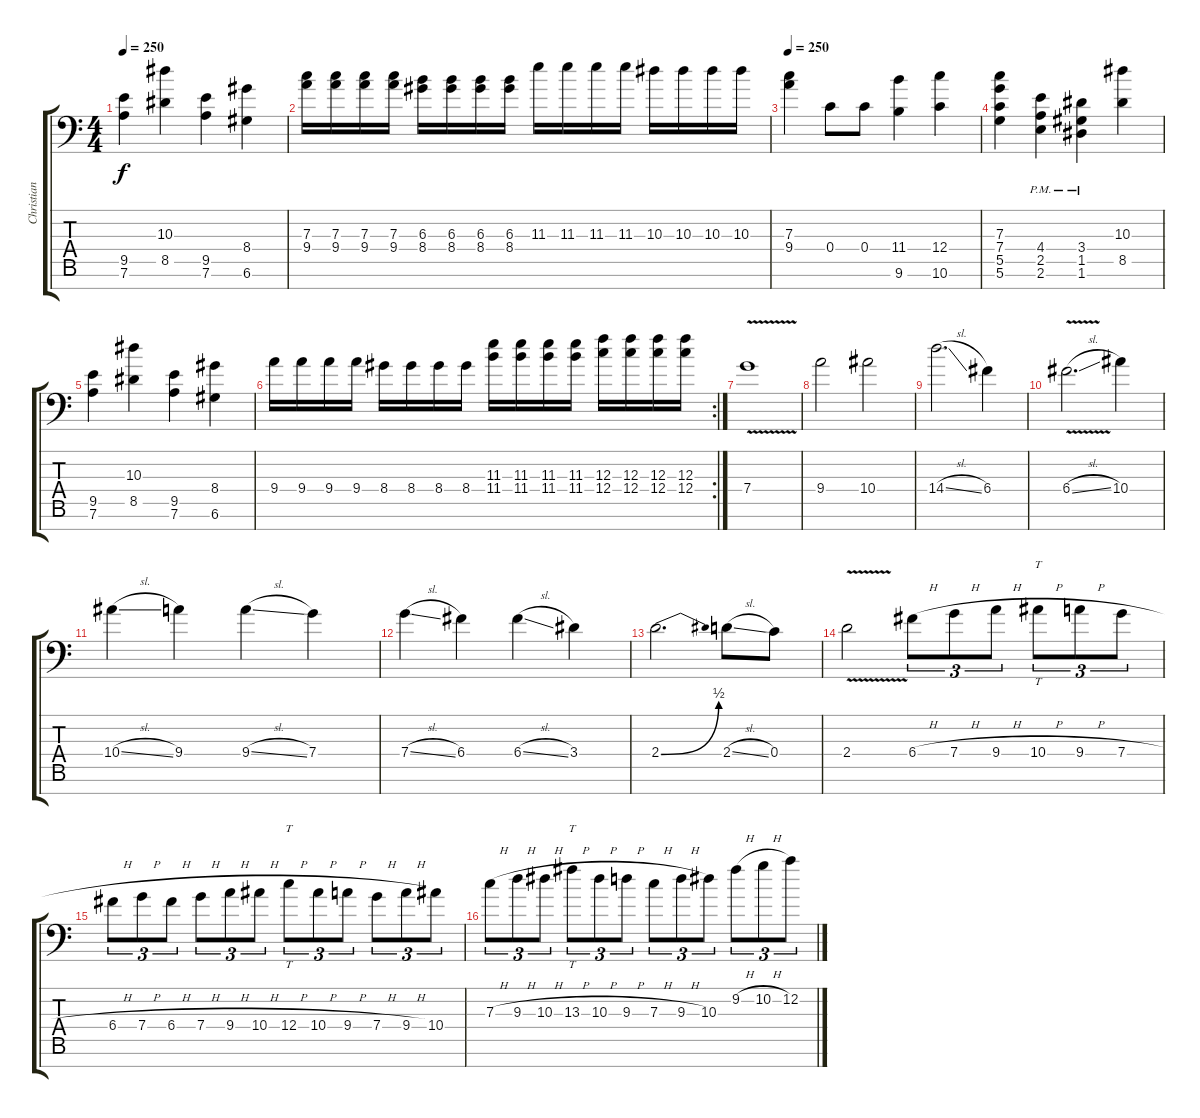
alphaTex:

\track ("Christian Muenzner" "Christian ") {instrument distortionguitar}
\staff {score tabs}
\tuning (D4 A3 F3 C3 G2 D2 A1) {hide}
\ts (4 4)
\tempo 250
\clef f4
\ks c
(9.5 7.6).4{dy f} (10.3 8.5).4 (9.5 7.6).4 (8.4 6.6).4 |
(7.3 9.4).16 (7.3 9.4).16 (7.3 9.4).16 (7.3 9.4).16 (6.3 8.4).16 (6.3 8.4).16 (6.3 8.4).16 (6.3 8.4).16 11.3.16 11.3.16 11.3.16 11.3.16 10.3.16 10.3.16 10.3.16 10.3.16 |
\tempo 250
(7.3 9.4).4 0.4.8 0.4.8 (11.4 9.6).4 (12.4 10.6).4 |
(7.3 7.4 5.5 5.6).4 (4.4 2.5 2.6{pm}).4 (3.4 1.5 1.6{pm}).4 (10.3 8.5).4 |
(9.5 7.6).4 (10.3 8.5).4 (9.5 7.6).4 (8.4 6.6).4 |
\rc 2
9.4.16 9.4.16 9.4.16 9.4.16 8.4.16 8.4.16 8.4.16 8.4.16 (11.3 11.4).16 (11.3 11.4).16 (11.3 11.4).16 (11.3 11.4).16 (12.3 12.4).16 (12.3 12.4).16 (12.3 12.4).16 (12.3 12.4).16 |
7.4{v}.1 |
9.4.2 10.4.2 |
14.4{sl}.2{d} 6.4.4 |
6.4{v sl}.2{d} 10.4.4 |
10.4{sl}.4 9.4.4 9.4{sl}.4 7.4.4 |
7.4{sl}.4 6.4.4 6.4{sl}.4 3.4.4 |
2.4{be (bend 0 0 60 2)}.2{d} 2.4{sl}.8 0.4.8 |
2.4{v}.2 6.4{h}.8{tu (3 2)} 7.4{h}.8{tu (3 2)} 9.4{h}.8{tu (3 2)} 10.4{h}.8{tt tu (3 2)} 9.4{h}.8{tu (3 2)} 7.4{h}.8{tu (3 2)} |
6.4{h}.8{tu (3 2)} 7.4{h}.8{tu (3 2)} 6.4{h}.8{tu (3 2)} 7.4{h}.8{tu (3 2)} 9.4{h}.8{tu (3 2)} 10.4{h}.8{tu (3 2)} 12.4{h}.8{tt tu (3 2)} 10.4{h}.8{tu (3 2)} 9.4{h}.8{tu (3 2)} 7.4{h}.8{tu (3 2)} 9.4{h}.8{tu (3 2)} 10.4.8{tu (3 2)} |
7.3{h}.8{tu (3 2)} 9.3{h}.8{tu (3 2)} 10.3{h}.8{tu (3 2)} 13.3{h}.8{tt tu (3 2)} 10.3{h}.8{tu (3 2)} 9.3{h}.8{tu (3 2)} 7.3{h}.8{tu (3 2)} 9.3{h}.8{tu (3 2)} 10.3.8{tu (3 2)} 9.2{h}.8{tu (3 2)} 10.2{h}.8{tu (3 2)} 12.2{h}.8{tu (3 2)}
